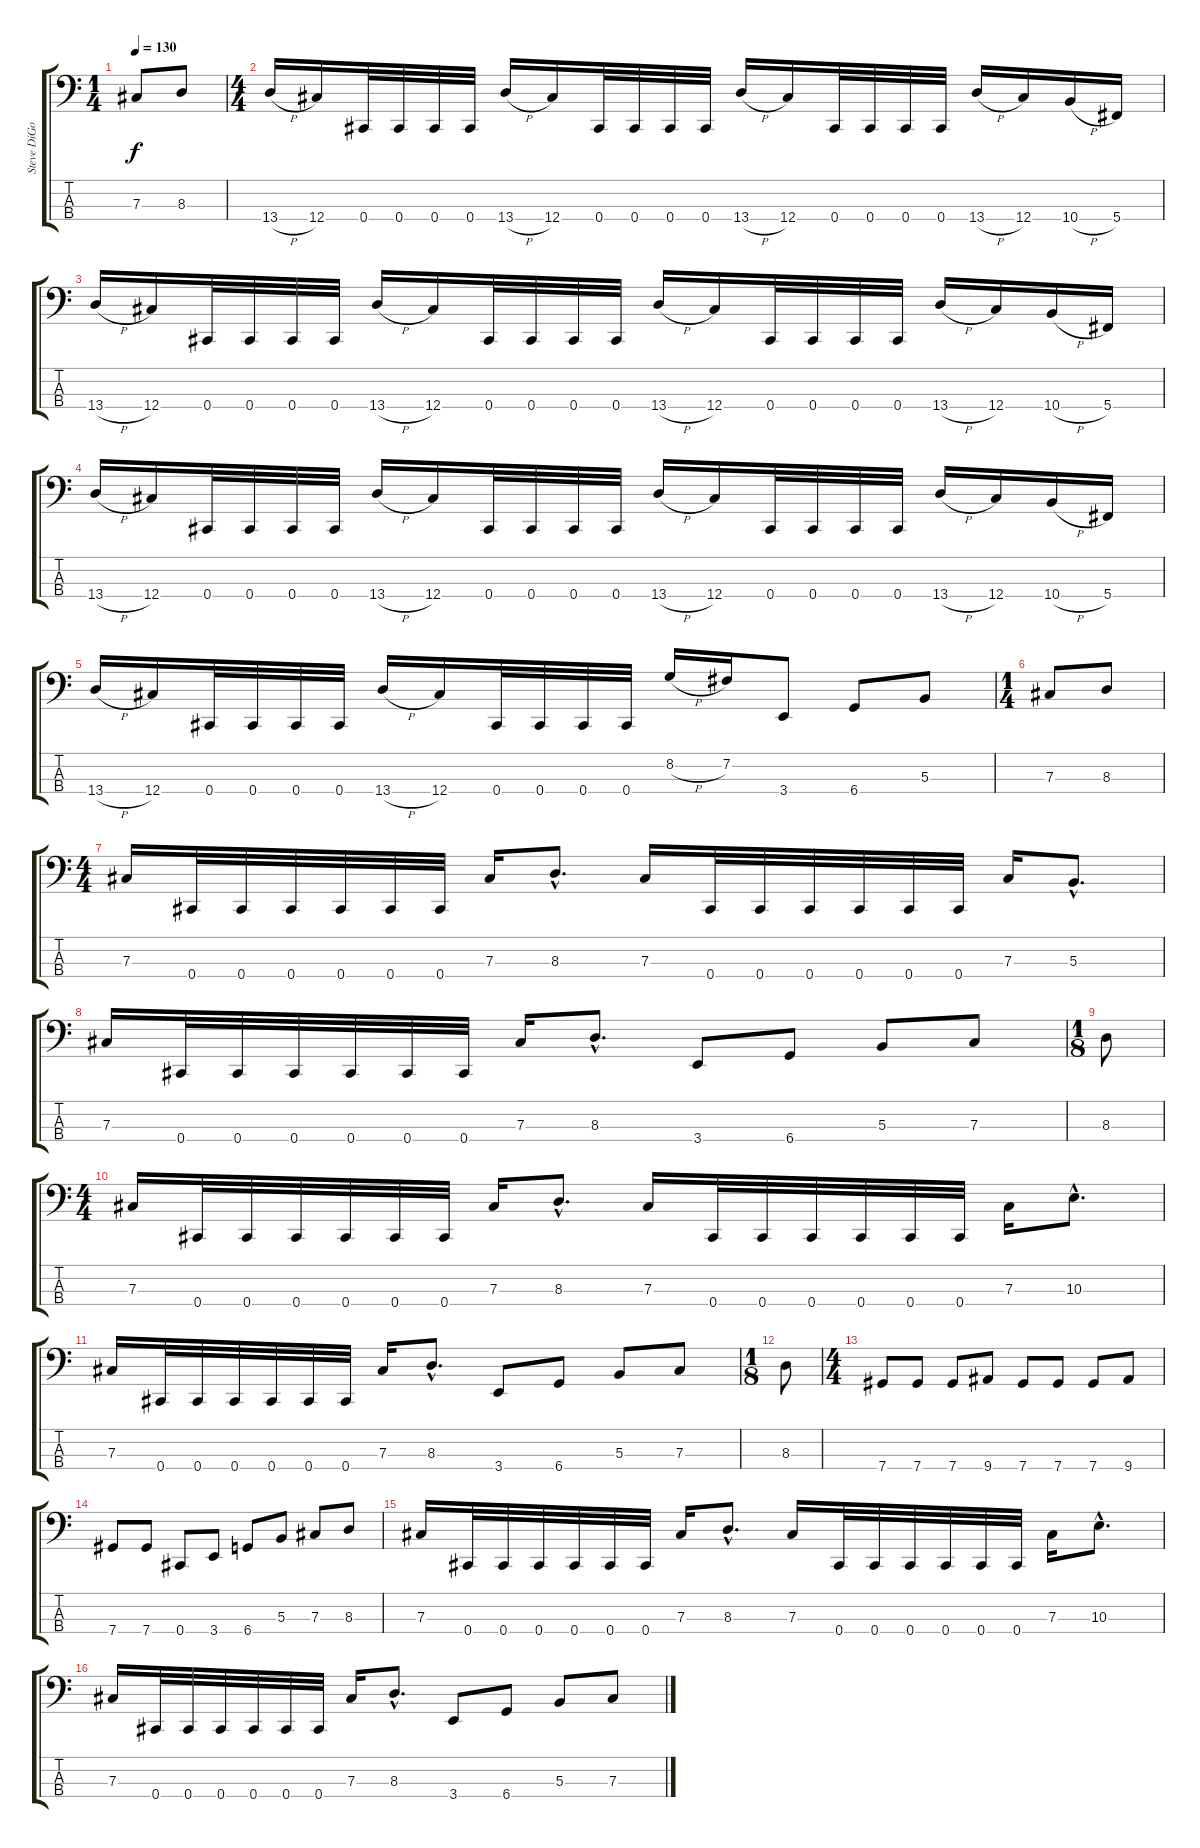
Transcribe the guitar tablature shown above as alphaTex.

\track ("Steve DiGorgio" "Steve DiGo") {instrument electricbassfinger}
\staff {score tabs}
\tuning (E2 B1 Gb1 Db1) {hide}
\ts (1 4)
\tempo 130
\clef f4
\ks c
7.3.8{dy f} 8.3.8 |
\ts (4 4)
13.4{h}.16 12.4.16 0.4.32 0.4.32 0.4.32 0.4.32 13.4{h}.16 12.4.16 0.4.32 0.4.32 0.4.32 0.4.32 13.4{h}.16 12.4.16 0.4.32 0.4.32 0.4.32 0.4.32 13.4{h}.16 12.4.16 10.4{h}.16 5.4.16 |
13.4{h}.16 12.4.16 0.4.32 0.4.32 0.4.32 0.4.32 13.4{h}.16 12.4.16 0.4.32 0.4.32 0.4.32 0.4.32 13.4{h}.16 12.4.16 0.4.32 0.4.32 0.4.32 0.4.32 13.4{h}.16 12.4.16 10.4{h}.16 5.4.16 |
13.4{h}.16 12.4.16 0.4.32 0.4.32 0.4.32 0.4.32 13.4{h}.16 12.4.16 0.4.32 0.4.32 0.4.32 0.4.32 13.4{h}.16 12.4.16 0.4.32 0.4.32 0.4.32 0.4.32 13.4{h}.16 12.4.16 10.4{h}.16 5.4.16 |
13.4{h}.16 12.4.16 0.4.32 0.4.32 0.4.32 0.4.32 13.4{h}.16 12.4.16 0.4.32 0.4.32 0.4.32 0.4.32 8.2{h}.16 7.2.16 3.4.8 6.4.8 5.3.8 |
\ts (1 4)
7.3.8 8.3.8 |
\ts (4 4)
7.3.16 0.4.32 0.4.32 0.4.32 0.4.32 0.4.32 0.4.32 7.3.16 8.3{hac}.8{d} 7.3.16 0.4.32 0.4.32 0.4.32 0.4.32 0.4.32 0.4.32 7.3.16 5.3{hac}.8{d} |
7.3.16 0.4.32 0.4.32 0.4.32 0.4.32 0.4.32 0.4.32 7.3.16 8.3{hac}.8{d} 3.4.8 6.4.8 5.3.8 7.3.8 |
\ts (1 8)
8.3.8 |
\ts (4 4)
7.3.16 0.4.32 0.4.32 0.4.32 0.4.32 0.4.32 0.4.32 7.3.16 8.3{hac}.8{d} 7.3.16 0.4.32 0.4.32 0.4.32 0.4.32 0.4.32 0.4.32 7.3.16 10.3{hac}.8{d} |
7.3.16 0.4.32 0.4.32 0.4.32 0.4.32 0.4.32 0.4.32 7.3.16 8.3{hac}.8{d} 3.4.8 6.4.8 5.3.8 7.3.8 |
\ts (1 8)
8.3.8 |
\ts (4 4)
7.4.8 7.4.8 7.4.8 9.4.8 7.4.8 7.4.8 7.4.8 9.4.8 |
7.4.8 7.4.8 0.4.8 3.4.8 6.4.8 5.3.8 7.3.8 8.3.8 |
7.3.16 0.4.32 0.4.32 0.4.32 0.4.32 0.4.32 0.4.32 7.3.16 8.3{hac}.8{d} 7.3.16 0.4.32 0.4.32 0.4.32 0.4.32 0.4.32 0.4.32 7.3.16 10.3{hac}.8{d} |
7.3.16 0.4.32 0.4.32 0.4.32 0.4.32 0.4.32 0.4.32 7.3.16 8.3{hac}.8{d} 3.4.8 6.4.8 5.3.8 7.3.8
